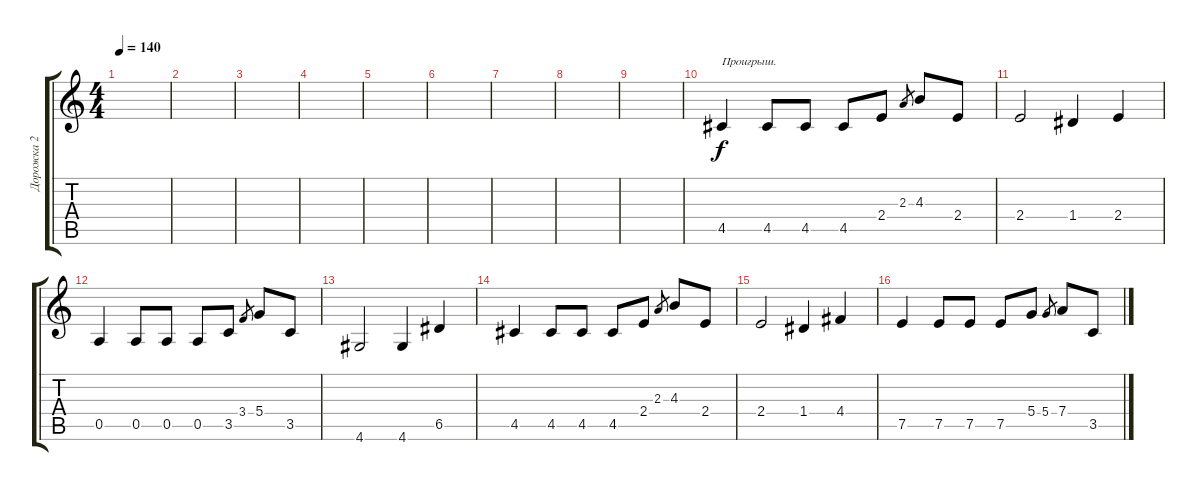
\track ("Дорожка 2" "Дорожка 2") {instrument overdrivenguitar}
\staff {score tabs}
\tuning (E4 B3 G3 D3 A2 E2) {hide}
\ts (4 4)
\tempo 140
\clef g2
\ks c
|
|
|
|
|
|
|
|
|
4.5.4{txt "Проигрыш."} 4.5.8 4.5.8 4.5.8 2.4.8 2.3.8{gr} 4.3.8 2.4.8 |
2.4.2 1.4.4 2.4.4 |
0.5.4 0.5.8 0.5.8 0.5.8 3.5.8 3.4.8{gr} 5.4.8 3.5.8 |
4.6.2 4.6.4 6.5.4 |
4.5.4 4.5.8 4.5.8 4.5.8 2.4.8 2.3.8{gr} 4.3.8 2.4.8 |
2.4.2 1.4.4 4.4.4 |
7.5.4 7.5.8 7.5.8 7.5.8 5.4.8 5.4.8{gr} 7.4.8 3.5.8
